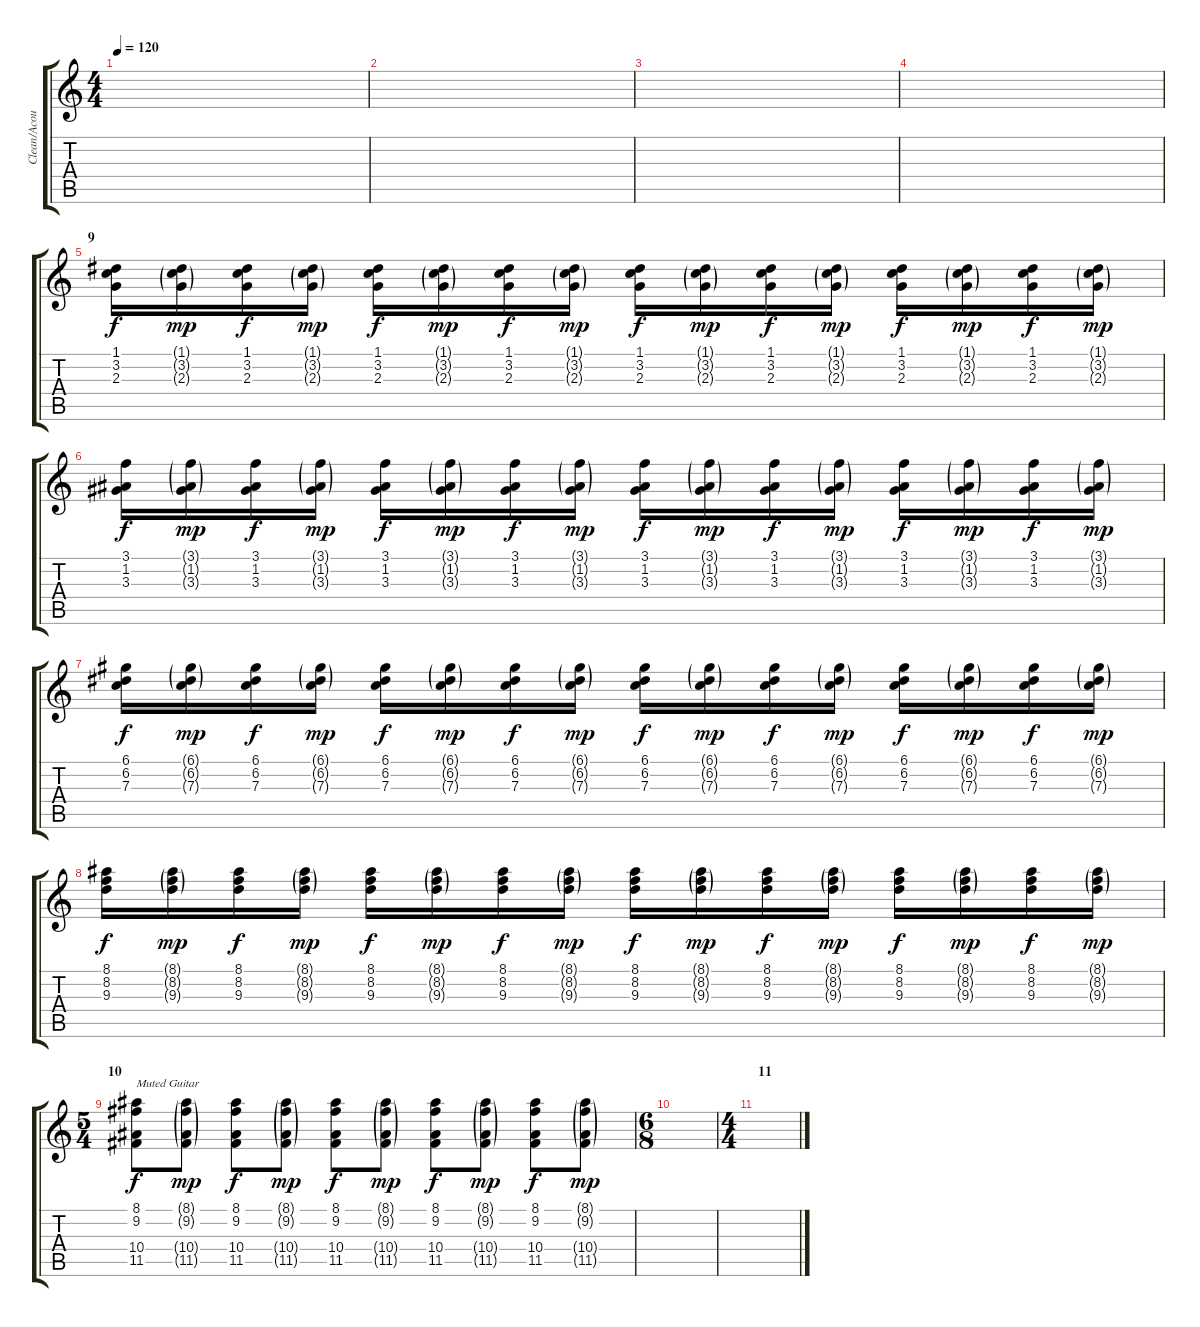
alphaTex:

\track ("Clean/Acoustic Guitar 1" "Clean/Acou") {instrument acousticguitarnylon}
\staff {score tabs}
\tuning (D4 A3 F3 C3 G2 C2) {hide}
\ts (4 4)
\tempo 120
\clef g2
\ks c
|
|
|
|
\section ("" "9")
(1.1 3.2 2.3).16{balance 0 instrument electricguitarmuted} (1.1{g} 3.2{g} 2.3{g}).16{dy mp} (1.1 3.2 2.3).16{dy f balance 16} (1.1{g} 3.2{g} 2.3{g}).16{dy mp} (1.1 3.2 2.3).16{dy f balance 0} (1.1{g} 3.2{g} 2.3{g}).16{dy mp} (1.1 3.2 2.3).16{dy f balance 16} (1.1{g} 3.2{g} 2.3{g}).16{dy mp} (1.1 3.2 2.3).16{dy f balance 0} (1.1{g} 3.2{g} 2.3{g}).16{dy mp} (1.1 3.2 2.3).16{dy f balance 16} (1.1{g} 3.2{g} 2.3{g}).16{dy mp} (1.1 3.2 2.3).16{dy f balance 0} (1.1{g} 3.2{g} 2.3{g}).16{dy mp} (1.1 3.2 2.3).16{dy f balance 16} (1.1{g} 3.2{g} 2.3{g}).16{dy mp} |
(3.1 1.2 3.3).16{dy f balance 0} (3.1{g} 1.2{g} 3.3{g}).16{dy mp} (3.1 1.2 3.3).16{dy f balance 16} (3.1{g} 1.2{g} 3.3{g}).16{dy mp} (3.1 1.2 3.3).16{dy f balance 0} (3.1{g} 1.2{g} 3.3{g}).16{dy mp} (3.1 1.2 3.3).16{dy f balance 16} (3.1{g} 1.2{g} 3.3{g}).16{dy mp} (3.1 1.2 3.3).16{dy f balance 0} (3.1{g} 1.2{g} 3.3{g}).16{dy mp} (3.1 1.2 3.3).16{dy f balance 16} (3.1{g} 1.2{g} 3.3{g}).16{dy mp} (3.1 1.2 3.3).16{dy f balance 0} (3.1{g} 1.2{g} 3.3{g}).16{dy mp} (3.1 1.2 3.3).16{dy f balance 16} (3.1{g} 1.2{g} 3.3{g}).16{dy mp} |
(6.1 6.2 7.3).16{dy f balance 0} (6.1{g} 6.2{g} 7.3{g}).16{dy mp} (6.1 6.2 7.3).16{dy f balance 16} (6.1{g} 6.2{g} 7.3{g}).16{dy mp} (6.1 6.2 7.3).16{dy f balance 0} (6.1{g} 6.2{g} 7.3{g}).16{dy mp} (6.1 6.2 7.3).16{dy f balance 16} (6.1{g} 6.2{g} 7.3{g}).16{dy mp} (6.1 6.2 7.3).16{dy f balance 0} (6.1{g} 6.2{g} 7.3{g}).16{dy mp} (6.1 6.2 7.3).16{dy f balance 16} (6.1{g} 6.2{g} 7.3{g}).16{dy mp} (6.1 6.2 7.3).16{dy f balance 0} (6.1{g} 6.2{g} 7.3{g}).16{dy mp} (6.1 6.2 7.3).16{dy f balance 16} (6.1{g} 6.2{g} 7.3{g}).16{dy mp} |
(8.1 8.2 9.3).16{dy f balance 0} (8.1{g} 8.2{g} 9.3{g}).16{dy mp} (8.1 8.2 9.3).16{dy f balance 16} (8.1{g} 8.2{g} 9.3{g}).16{dy mp} (8.1 8.2 9.3).16{dy f balance 0} (8.1{g} 8.2{g} 9.3{g}).16{dy mp} (8.1 8.2 9.3).16{dy f balance 16} (8.1{g} 8.2{g} 9.3{g}).16{dy mp} (8.1 8.2 9.3).16{dy f balance 0} (8.1{g} 8.2{g} 9.3{g}).16{dy mp} (8.1 8.2 9.3).16{dy f balance 16} (8.1{g} 8.2{g} 9.3{g}).16{dy mp} (8.1 8.2 9.3).16{dy f balance 0} (8.1{g} 8.2{g} 9.3{g}).16{dy mp} (8.1 8.2 9.3).16{dy f balance 16} (8.1{g} 8.2{g} 9.3{g}).16{dy mp} |
\ts (5 4)
\section ("" "10")
(8.1 9.2 10.4 11.5).8{txt "Muted Guitar" dy f volume 5 instrument electricguitarmuted} (8.1{g} 9.2{g} 10.4{g} 11.5{g}).8{dy mp} (8.1 9.2 10.4 11.5).8{dy f} (8.1{g} 9.2{g} 10.4{g} 11.5{g}).8{dy mp} (8.1 9.2 10.4 11.5).8{dy f} (8.1{g} 9.2{g} 10.4{g} 11.5{g}).8{dy mp} (8.1 9.2 10.4 11.5).8{dy f} (8.1{g} 9.2{g} 10.4{g} 11.5{g}).8{dy mp} (8.1 9.2 10.4 11.5).8{dy f} (8.1{g} 9.2{g} 10.4{g} 11.5{g}).8{dy mp} |
\ts (6 8)
|
\ts (4 4)
\section ("" "11")
